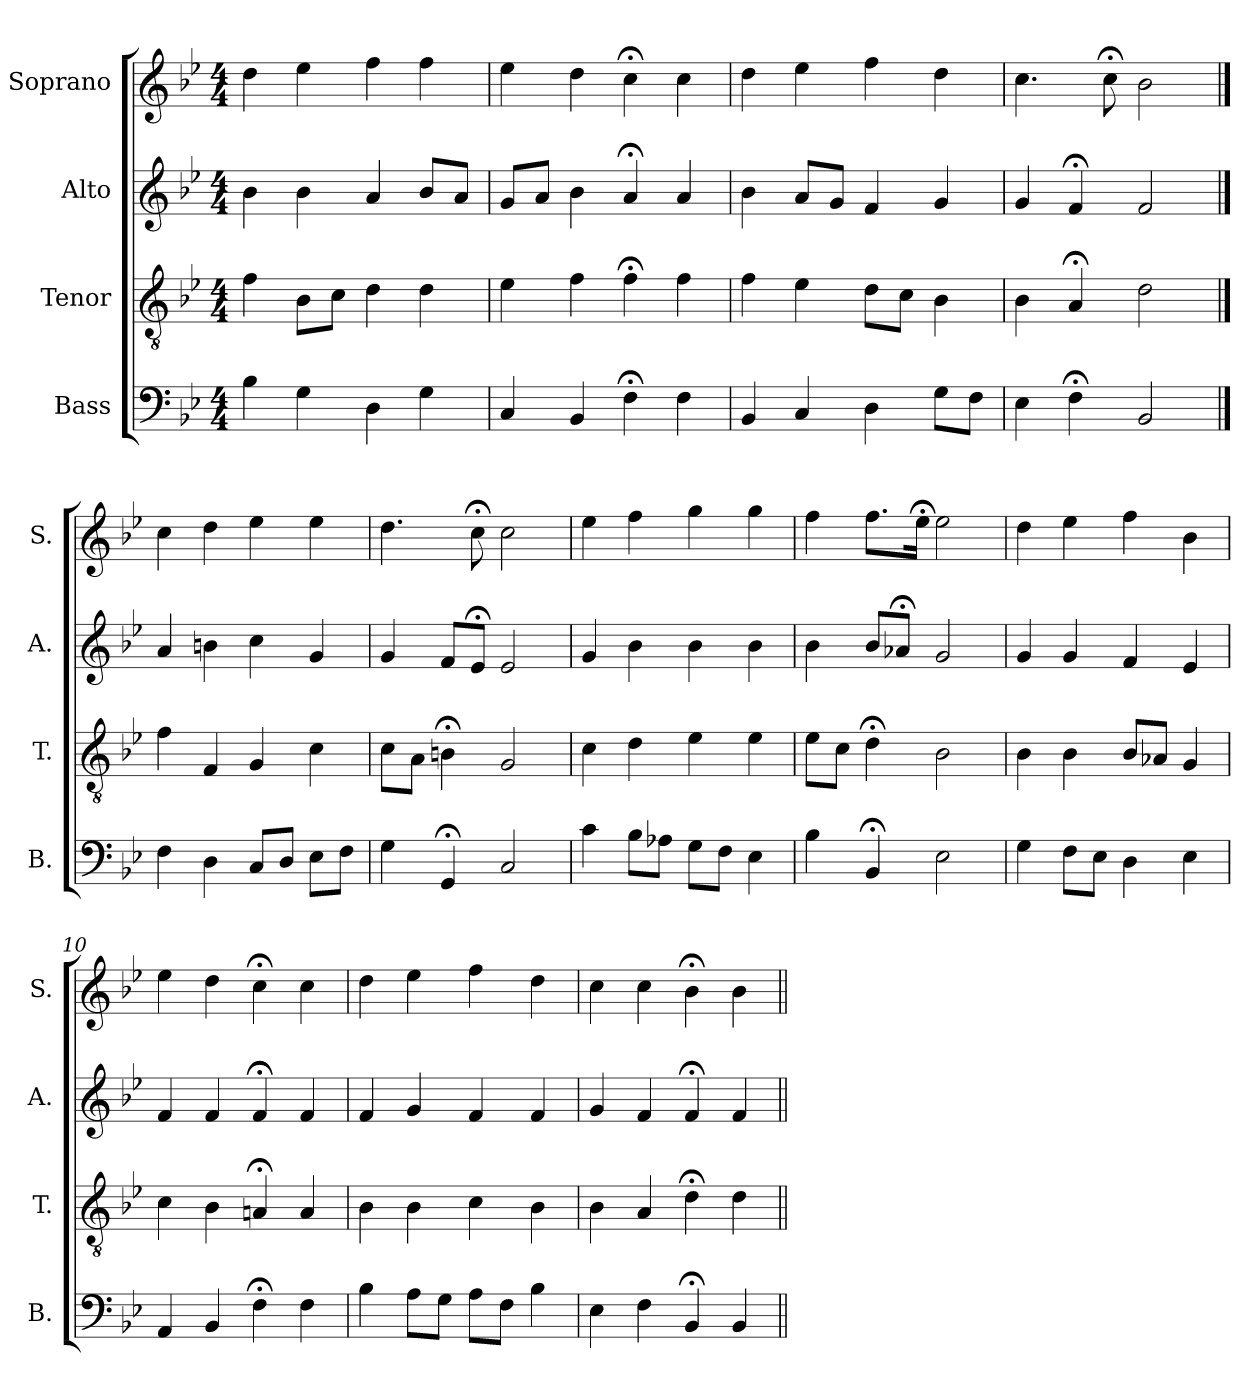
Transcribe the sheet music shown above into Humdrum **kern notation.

**kern	**kern	**kern	**kern
*part4	*part3	*part2	*part1
*staff4	*staff3	*staff2	*staff1
*I"Bass	*I"Tenor	*I"Alto	*I"Soprano
*I'B.	*I'T.	*I'A.	*I'S.
*clefF4	*clefGv2	*clefG2	*clefG2
*	*ITrd7c12	*	*
*k[b-e-]	*k[b-e-]	*k[b-e-]	*k[b-e-]
*B-:	*B-:	*B-:	*B-:
*M4/4	*M4/4	*M4/4	*M4/4
=1	=1	=1	=1
4B-\	4F\	4b-\	4dd\
4G\	8BB-\L	4b-\	4ee-\
.	8C\J	.	.
4D\	4D\	4a/	4ff\
4G\	4D\	8b-/L	4ff\
.	.	8a/J	.
=2	=2	=2	=2
4C/	4E-\	8g/L	4ee-\
.	.	8a/J	.
4BB-/	4F\	4b-\	4dd\
4F;<\	4F;<\	4a;</	4cc;<\
4F\	4F\	4a/	4cc\
=3	=3	=3	=3
4BB-/	4F\	4b-\	4dd\
4C/	4E-\	8a/L	4ee-\
.	.	8g/J	.
4D\	8D\L	4f/	4ff\
.	8C\J	.	.
8G\L	4BB-\	4g/	4dd\
8F\J	.	.	.
=4	=4	=4	=4
4E-\	4BB-\	4g/	4.cc\
4F;<\	4AA;</	4f;</	.
.	.	.	8cc;<\
2BB-/	2D\	2f/	2b-\
!!LO:LB:g=z
==5	==5	==5	==5
4F\	4F\	4a/	4cc\
4D\	4FF/	4bn\	4dd\
8C/L	4GG/	4cc\	4ee-\
8D/J	.	.	.
8E-\L	4C\	4g/	4ee-\
8F\J	.	.	.
=6	=6	=6	=6
4G\	8C\L	4g/	4.dd\
.	8AA\J	.	.
4GG;</	4BBn;<\	8f/L	.
.	.	8e-;</J	8cc;<\
2C/	2GG/	2e-/	2cc\
=7	=7	=7	=7
4c\	4C\	4g/	4ee-\
8B-\L	4D\	4b-\	4ff\
8A-X\J	.	.	.
8G\L	4E-\	4b-\	4gg\
8F\J	.	.	.
4E-\	4E-\	4b-\	4gg\
=8	=8	=8	=8
4B-\	8E-\L	4b-\	4ff\
.	8C\J	.	.
4BB-;</	4D;<\	8b-/L	8.ff\L
.	.	8a-X;</J	.
.	.	.	16ee-;<\Jk
2E-\	2BB-\	2g/	2ee-\
!!LO:PB:g=z
=9	=9	=9	=9
4G\	4BB-\	4g/	4dd\
8F\L	4BB-\	4g/	4ee-\
8E-\J	.	.	.
4D\	8BB-/L	4f/	4ff\
.	8AA-X/J	.	.
4E-\	4GG/	4e-/	4b-\
=10	=10	=10	=10
4AA/	4C\	4f/	4ee-\
4BB-/	4BB-\	4f/	4dd\
4F;<\	4AAn;</	4f;</	4cc;<\
4F\	4AA/	4f/	4cc\
=11	=11	=11	=11
4B-\	4BB-\	4f/	4dd\
8A\L	4BB-\	4g/	4ee-\
8G\J	.	.	.
8A\L	4C\	4f/	4ff\
8F\J	.	.	.
4B-\	4BB-\	4f/	4dd\
=12	=12	=12	=12
4E-\	4BB-\	4g/	4cc\
4F\	4AA/	4f/	4cc\
4BB-;</	4D;<\	4f;</	4b-;<\
4BB-/	4D\	4f/	4b-\
=||	=||	=||	=||
*-	*-	*-	*-
